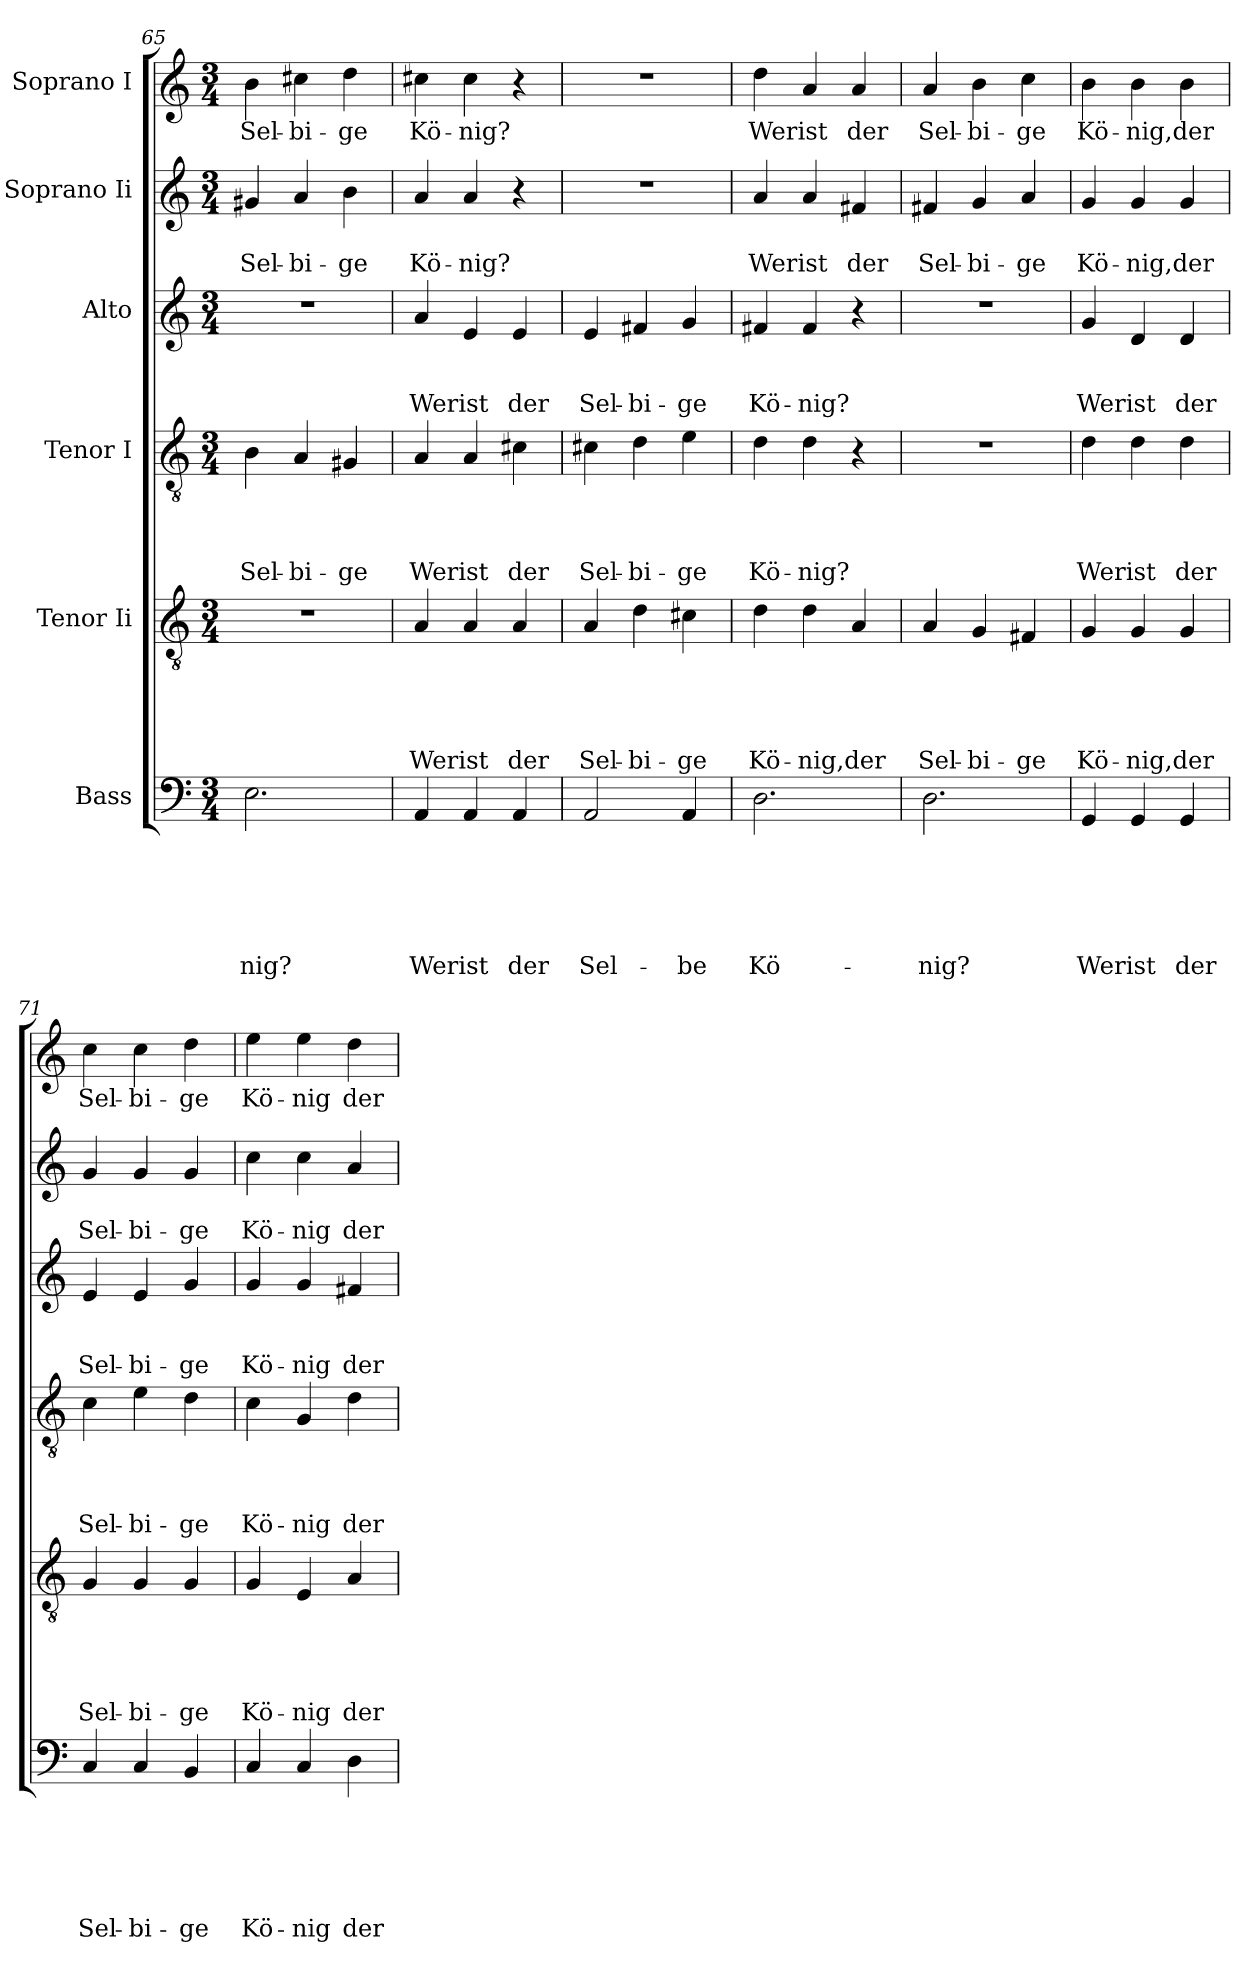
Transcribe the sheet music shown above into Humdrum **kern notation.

**kern	**text	**text	**text	**text	**text	**text	**kern	**text	**text	**text	**text	**text	**kern	**text	**text	**text	**text	**kern	**text	**text	**text	**kern	**text	**text	**kern	**text
*part6	*part6	*part6	*part6	*part6	*part6	*part6	*part5	*part5	*part5	*part5	*part5	*part5	*part4	*part4	*part4	*part4	*part4	*part3	*part3	*part3	*part3	*part2	*part2	*part2	*part1	*part1
*staff6	*staff6	*staff6	*staff6	*staff6	*staff6	*staff6	*staff5	*staff5	*staff5	*staff5	*staff5	*staff5	*staff4	*staff4	*staff4	*staff4	*staff4	*staff3	*staff3	*staff3	*staff3	*staff2	*staff2	*staff2	*staff1	*staff1
*I"Bass	*	*	*	*	*	*	*I"Tenor Ii	*	*	*	*	*	*I"Tenor I	*	*	*	*	*I"Alto	*	*	*	*I"Soprano Ii	*	*	*I"Soprano I	*
*clefF4	*	*	*	*	*	*	*clefGv2	*	*	*	*	*	*clefGv2	*	*	*	*	*clefG2	*	*	*	*clefG2	*	*	*clefG2	*
*k[]	*	*	*	*	*	*	*k[]	*	*	*	*	*	*k[]	*	*	*	*	*k[]	*	*	*	*k[]	*	*	*k[]	*
*C:	*	*	*	*	*	*	*C:	*	*	*	*	*	*C:	*	*	*	*	*C:	*	*	*	*C:	*	*	*C:	*
*M3/4	*	*	*	*	*	*	*M3/4	*	*	*	*	*	*M3/4	*	*	*	*	*M3/4	*	*	*	*M3/4	*	*	*M3/4	*
=65	=65	=65	=65	=65	=65	=65	=65	=65	=65	=65	=65	=65	=65	=65	=65	=65	=65	=65	=65	=65	=65	=65	=65	=65	=65	=65
!	!	!	!	!	!	!LO:LY:b	!LO:N:vis=1	!	!	!	!	!	!	!	!	!	!LO:LY:b	!LO:N:vis=1	!	!	!	!	!	!LO:LY:b	!	!LO:LY:b
2.E\	.	.	.	.	.	-nig?	2.r	.	.	.	.	.	4B\	.	.	.	Sel-	2.r	.	.	.	4g#X/	.	Sel-	4b\	Sel-
!	!	!	!	!	!	!	!	!	!	!	!	!	!	!	!	!	!LO:LY:b	!	!	!	!	!	!	!LO:LY:b	!	!LO:LY:b
.	.	.	.	.	.	.	.	.	.	.	.	.	4A/	.	.	.	-bi-	.	.	.	.	4a/	.	-bi-	4cc#X\	-bi-
!	!	!	!	!	!	!	!	!	!	!	!	!	!	!	!	!	!LO:LY:b	!	!	!	!	!	!	!LO:LY:b	!	!LO:LY:b
.	.	.	.	.	.	.	.	.	.	.	.	.	4G#X/	.	.	.	-ge	.	.	.	.	4b\	.	-ge	4dd\	-ge
=66	=66	=66	=66	=66	=66	=66	=66	=66	=66	=66	=66	=66	=66	=66	=66	=66	=66	=66	=66	=66	=66	=66	=66	=66	=66	=66
!	!	!	!	!	!	!LO:LY:b	!	!	!	!	!	!LO:LY:b	!	!	!	!	!LO:LY:b	!	!	!	!LO:LY:b	!	!	!LO:LY:b	!	!LO:LY:b
4AA/	.	.	.	.	.	Wer	4A/	.	.	.	.	Wer	4A/	.	.	.	Wer	4a/	.	.	Wer	4a/	.	Kö-	4cc#X\	Kö-
!	!	!	!	!	!	!LO:LY:b	!	!	!	!	!	!LO:LY:b	!	!	!	!	!LO:LY:b	!	!	!	!LO:LY:b	!	!	!LO:LY:b	!	!LO:LY:b
4AA/	.	.	.	.	.	ist	4A/	.	.	.	.	ist	4A/	.	.	.	ist	4e/	.	.	ist	4a/	.	-nig?	4cc#\	-nig?
!	!	!	!	!	!	!LO:LY:b	!	!	!	!	!	!LO:LY:b	!	!	!	!	!LO:LY:b	!	!	!	!LO:LY:b	!	!	!	!	!
4AA/	.	.	.	.	.	der	4A/	.	.	.	.	der	4c#X\	.	.	.	der	4e/	.	.	der	4r	.	.	4r	.
=67	=67	=67	=67	=67	=67	=67	=67	=67	=67	=67	=67	=67	=67	=67	=67	=67	=67	=67	=67	=67	=67	=67	=67	=67	=67	=67
!	!	!	!	!	!	!LO:LY:b	!	!	!	!	!	!LO:LY:b	!	!	!	!	!LO:LY:b	!	!	!	!LO:LY:b	!LO:N:vis=1	!	!	!LO:N:vis=1	!
2AA/	.	.	.	.	.	Sel-	4A/	.	.	.	.	Sel-	4c#X\	.	.	.	Sel-	4e/	.	.	Sel-	2.r	.	.	2.r	.
!	!	!	!	!	!	!	!	!	!	!	!	!LO:LY:b	!	!	!	!	!LO:LY:b	!	!	!	!LO:LY:b	!	!	!	!	!
.	.	.	.	.	.	.	4d\	.	.	.	.	-bi-	4d\	.	.	.	-bi-	4f#X/	.	.	-bi-	.	.	.	.	.
!	!	!	!	!	!	!LO:LY:b	!	!	!	!	!	!LO:LY:b	!	!	!	!	!LO:LY:b	!	!	!	!LO:LY:b	!	!	!	!	!
4AA/	.	.	.	.	.	-be	4c#X\	.	.	.	.	-ge	4e\	.	.	.	-ge	4g/	.	.	-ge	.	.	.	.	.
=68	=68	=68	=68	=68	=68	=68	=68	=68	=68	=68	=68	=68	=68	=68	=68	=68	=68	=68	=68	=68	=68	=68	=68	=68	=68	=68
!	!	!	!	!	!	!LO:LY:b	!	!	!	!	!	!LO:LY:b	!	!	!	!	!LO:LY:b	!	!	!	!LO:LY:b	!	!	!LO:LY:b	!	!LO:LY:b
2.D\	.	.	.	.	.	Kö-	4d\	.	.	.	.	Kö-	4d\	.	.	.	Kö-	4f#X/	.	.	Kö-	4a/	.	Wer	4dd\	Wer
!	!	!	!	!	!	!	!	!	!	!	!	!LO:LY:b	!	!	!	!	!LO:LY:b	!	!	!	!LO:LY:b	!	!	!LO:LY:b	!	!LO:LY:b
.	.	.	.	.	.	.	4d\	.	.	.	.	-nig,der	4d\	.	.	.	-nig?	4f#/	.	.	-nig?	4a/	.	ist	4a/	ist
!	!	!	!	!	!	!	!	!	!	!	!	!	!	!	!	!	!	!	!	!	!	!	!	!LO:LY:b	!	!LO:LY:b
.	.	.	.	.	.	.	4A/	.	.	.	.	.	4r	.	.	.	.	4r	.	.	.	4f#X/	.	der	4a/	der
=69	=69	=69	=69	=69	=69	=69	=69	=69	=69	=69	=69	=69	=69	=69	=69	=69	=69	=69	=69	=69	=69	=69	=69	=69	=69	=69
!	!	!	!	!	!	!LO:LY:b	!	!	!	!	!	!LO:LY:b	!LO:N:vis=1	!	!	!	!	!LO:N:vis=1	!	!	!	!	!	!LO:LY:b	!	!LO:LY:b
2.D\	.	.	.	.	.	-nig?	4A/	.	.	.	.	Sel-	2.r	.	.	.	.	2.r	.	.	.	4f#X/	.	Sel-	4a/	Sel-
!	!	!	!	!	!	!	!	!	!	!	!	!LO:LY:b	!	!	!	!	!	!	!	!	!	!	!	!LO:LY:b	!	!LO:LY:b
.	.	.	.	.	.	.	4G/	.	.	.	.	-bi-	.	.	.	.	.	.	.	.	.	4g/	.	-bi-	4b\	-bi-
!	!	!	!	!	!	!	!	!	!	!	!	!LO:LY:b	!	!	!	!	!	!	!	!	!	!	!	!LO:LY:b	!	!LO:LY:b
.	.	.	.	.	.	.	4F#X/	.	.	.	.	-ge	.	.	.	.	.	.	.	.	.	4a/	.	-ge	4cc\	-ge
=70	=70	=70	=70	=70	=70	=70	=70	=70	=70	=70	=70	=70	=70	=70	=70	=70	=70	=70	=70	=70	=70	=70	=70	=70	=70	=70
!	!	!	!	!	!	!LO:LY:b	!	!	!	!	!	!LO:LY:b	!	!	!	!	!LO:LY:b	!	!	!	!LO:LY:b	!	!	!LO:LY:b	!	!LO:LY:b
4GG/	.	.	.	.	.	Wer	4G/	.	.	.	.	Kö-	4d\	.	.	.	Wer	4g/	.	.	Wer	4g/	.	Kö-	4b\	Kö-
!	!	!	!	!	!	!LO:LY:b	!	!	!	!	!	!LO:LY:b	!	!	!	!	!LO:LY:b	!	!	!	!LO:LY:b	!	!	!LO:LY:b	!	!LO:LY:b
4GG/	.	.	.	.	.	ist	4G/	.	.	.	.	-nig,der	4d\	.	.	.	ist	4d/	.	.	ist	4g/	.	-nig,der	4b\	-nig,der
!	!	!	!	!	!	!LO:LY:b	!	!	!	!	!	!	!	!	!	!	!LO:LY:b	!	!	!	!LO:LY:b	!	!	!	!	!
4GG/	.	.	.	.	.	der	4G/	.	.	.	.	.	4d\	.	.	.	der	4d/	.	.	der	4g/	.	.	4b\	.
!!LO:LB:g=z
=71	=71	=71	=71	=71	=71	=71	=71	=71	=71	=71	=71	=71	=71	=71	=71	=71	=71	=71	=71	=71	=71	=71	=71	=71	=71	=71
!	!	!	!	!	!	!LO:LY:b	!	!	!	!	!	!LO:LY:b	!	!	!	!	!LO:LY:b	!	!	!	!LO:LY:b	!	!	!LO:LY:b	!	!LO:LY:b
4C/	.	.	.	.	.	Sel-	4G/	.	.	.	.	Sel-	4c\	.	.	.	Sel-	4e/	.	.	Sel-	4g/	.	Sel-	4cc\	Sel-
!	!	!	!	!	!	!LO:LY:b	!	!	!	!	!	!LO:LY:b	!	!	!	!	!LO:LY:b	!	!	!	!LO:LY:b	!	!	!LO:LY:b	!	!LO:LY:b
4C/	.	.	.	.	.	-bi-	4G/	.	.	.	.	-bi-	4e\	.	.	.	-bi-	4e/	.	.	-bi-	4g/	.	-bi-	4cc\	-bi-
!	!	!	!	!	!	!LO:LY:b	!	!	!	!	!	!LO:LY:b	!	!	!	!	!LO:LY:b	!	!	!	!LO:LY:b	!	!	!LO:LY:b	!	!LO:LY:b
4BB/	.	.	.	.	.	-ge	4G/	.	.	.	.	-ge	4d\	.	.	.	-ge	4g/	.	.	-ge	4g/	.	-ge	4dd\	-ge
=72	=72	=72	=72	=72	=72	=72	=72	=72	=72	=72	=72	=72	=72	=72	=72	=72	=72	=72	=72	=72	=72	=72	=72	=72	=72	=72
!	!	!	!	!	!	!LO:LY:b	!	!	!	!	!	!LO:LY:b	!	!	!	!	!LO:LY:b	!	!	!	!LO:LY:b	!	!	!LO:LY:b	!	!LO:LY:b
4C/	.	.	.	.	.	Kö-	4G/	.	.	.	.	Kö-	4c\	.	.	.	Kö-	4g/	.	.	Kö-	4cc\	.	Kö-	4ee\	Kö-
!	!	!	!	!	!	!LO:LY:b	!	!	!	!	!	!LO:LY:b	!	!	!	!	!LO:LY:b	!	!	!	!LO:LY:b	!	!	!LO:LY:b	!	!LO:LY:b
4C/	.	.	.	.	.	-nig	4E/	.	.	.	.	-nig	4G/	.	.	.	-nig	4g/	.	.	-nig	4cc\	.	-nig	4ee\	-nig
!	!	!	!	!	!	!LO:LY:b	!	!	!	!	!	!LO:LY:b	!	!	!	!	!LO:LY:b	!	!	!	!LO:LY:b	!	!	!LO:LY:b	!	!LO:LY:b
4D\	.	.	.	.	.	der	4A/	.	.	.	.	der	4d\	.	.	.	der	4f#X/	.	.	der	4a/	.	der	4dd\	der
=	=	=	=	=	=	=	=	=	=	=	=	=	=	=	=	=	=	=	=	=	=	=	=	=	=	=
*-	*-	*-	*-	*-	*-	*-	*-	*-	*-	*-	*-	*-	*-	*-	*-	*-	*-	*-	*-	*-	*-	*-	*-	*-	*-	*-
